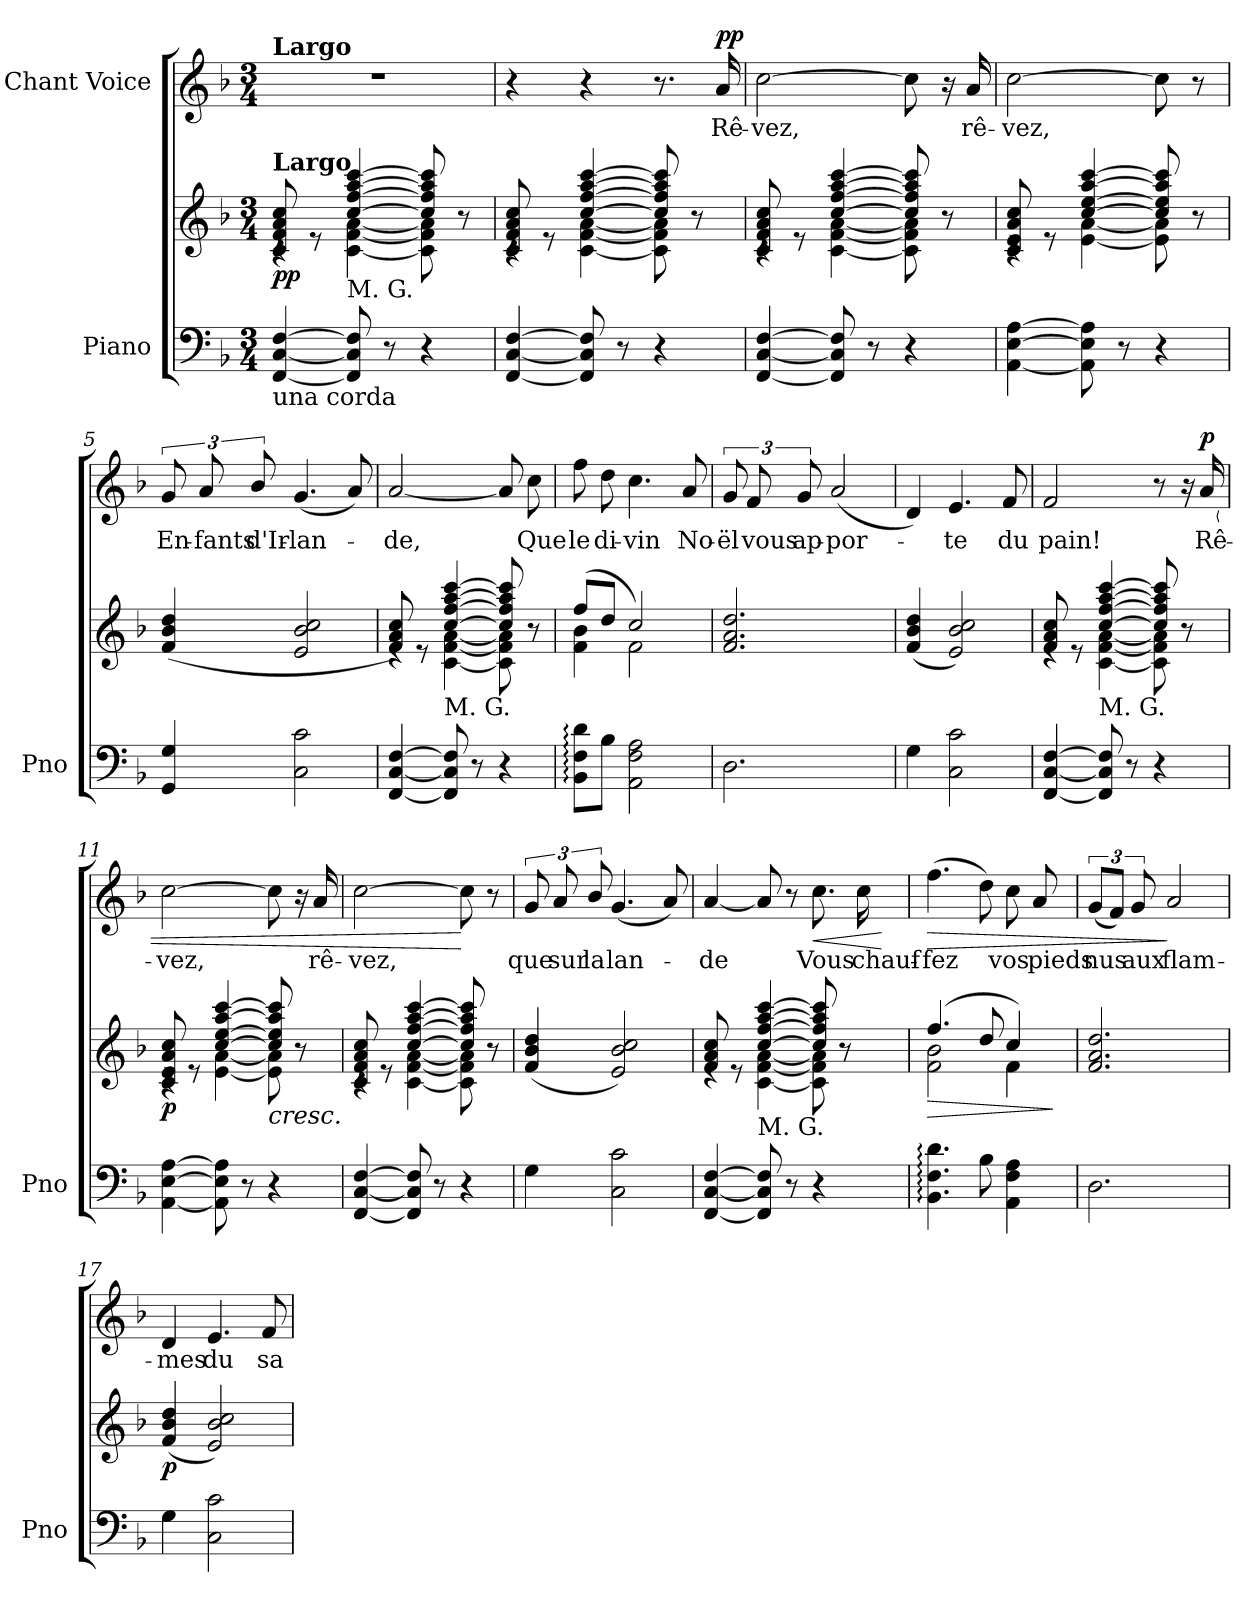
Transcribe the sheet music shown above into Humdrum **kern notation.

**kern	**kern	**dynam	**kern	**text	**dynam
*part2	*part2	*part2	*part1	*part1	*part1
*staff3	*staff2	*staff2/3	*staff1	*staff1	*staff1
*I"Piano	*	*	*I"Chant Voice	*	*
*I'Pno	*	*	*	*	*
*clefF4	*clefG2	*	*clefG2	*	*
*k[b-]	*k[b-]	*	*k[b-]	*	*
*M3/4	*M3/4	*	*M3/4	*	*
=1	=1	=1	=1	=1	=1
*	*^	*	*	*	*
!	!	!	!	!LO:TX:a:B:t=Largo	!	!
!	!LO:TX:a:B:t=Largo	!	!	!	!	!
!LO:TX:b:t=una corda	!	!	!	!	!	!
!	!	!	!LO:DY:b	!	!	!
[4FF/ [4C/ [4F/	8c/ 8f/ 8a/ 8cc/	4rc	pp	2.r	.	.
.	8re	.	.	.	.	.
!	!LO:TX:b:t=M. G.	!	!	!	!	!
8FF/] 8C/] 8F/]	[4cc/ [4ff/ [4aa/ [4ccc/	[4c\ [4f\ [4a\	.	.	.	.
8r	.	.	.	.	.	.
4r	8cc/] 8ff/] 8aa/] 8ccc/]	8c\] 8f\] 8a\]	.	.	.	.
.	8r	8ryy	.	.	.	.
=2	=2	=2	=2	=2	=2	=2
[4FF/ [4C/ [4F/	8c/ 8f/ 8a/ 8cc/	4rc	.	4r	.	.
.	8re	.	.	.	.	.
8FF/] 8C/] 8F/]	[4cc/ [4ff/ [4aa/ [4ccc/	[4c\ [4f\ [4a\	.	4r	.	.
8r	.	.	.	.	.	.
4r	8cc/] 8ff/] 8aa/] 8ccc/]	8c\] 8f\] 8a\]	.	8.r	.	.
.	8r	8ryy	.	.	.	.
!	!	!	!	!	!LO:LY:b	!LO:DY:a
.	.	.	.	16a/	Rê-	pp
=3	=3	=3	=3	=3	=3	=3
!	!	!	!	!	!LO:LY:b	!
[4FF/ [4C/ [4F/	8c/ 8f/ 8a/ 8cc/	4rc	.	[2cc\	-vez,	.
.	8re	.	.	.	.	.
8FF/] 8C/] 8F/]	[4cc/ [4ff/ [4aa/ [4ccc/	[4c\ [4f\ [4a\	.	.	.	.
8r	.	.	.	.	.	.
4r	8cc/] 8ff/] 8aa/] 8ccc/]	8c\] 8f\] 8a\]	.	8cc\]	.	.
.	8r	8ryy	.	16r	.	.
!	!	!	!	!	!LO:LY:b	!
.	.	.	.	16a/	rê-	.
=4	=4	=4	=4	=4	=4	=4
!	!	!	!	!	!LO:LY:b	!
[4AA\ [4E\ [4A\	8c/ 8e/ 8a/ 8cc/	4rc	.	[2cc\	-vez,	.
.	8re	.	.	.	.	.
8AA\] 8E\] 8A\]	[4cc/ [4ee/ [4aa/ [4ccc/	[4e\ [4a\	.	.	.	.
8r	.	.	.	.	.	.
4r	8cc/] 8ee/] 8aa/] 8ccc/]	8e\] 8a\]	.	8cc\]	.	.
.	8r	8ryy	.	8r	.	.
!!LO:LB:g=z
=5	=5	=5	=5	=5	=5	=5
!	!	!	!	!	!LO:LY:b	!
*	*v	*v	*	*	*	*
4GG/ 4G/	(>4f/ 4b-/ 4dd/	.	12g/	En-	.
!	!	!	!	!LO:LY:b	!
.	.	.	12a/	-fants	.
!	!	!	!	!LO:LY:b	!
.	.	.	12b-/	d'Ir-	.
!	!	!	!	!LO:LY:b	!
2C\ 2c\	2e/ 2b-/ 2cc/	.	(<4.g/	-lan-	.
.	.	.	8a/)	.	.
=6	=6	=6	=6	=6	=6
*	*^	*	*	*	*
!	!	!	!	!	!LO:LY:b	!
[4FF/ [4C/ [4F/	8f/ 8a/ 8cc/)	4re	.	[2a/	-de,	.
.	8re	.	.	.	.	.
!	!LO:TX:b:t=M. G.	!	!	!	!	!
8FF/] 8C/] 8F/]	[4cc/ [4ff/ [4aa/ [4ccc/	[4c\ [4f\ [4a\	.	.	.	.
8r	.	.	.	.	.	.
4r	8cc/] 8ff/] 8aa/] 8ccc/]	8c\] 8f\] 8a\]	.	8a/]	.	.
!	!	!	!	!	!LO:LY:b	!
.	8r	8ryy	.	8cc\	Que	.
=7	=7	=7	=7	=7	=7	=7
!	!	!	!	!	!LO:LY:b	!
8BB-\: 8F\: 8d\:L	(>8ff/L	4f\: 4b-\:	.	8ff\	le	.
!	!	!	!	!	!LO:LY:b	!
8B-\J	8dd/J	.	.	8dd\	di-	.
!	!	!	!	!	!LO:LY:b	!
2AA\ 2F\ 2A\	2cc/)	2f\	.	4.cc\	-vin	.
!	!	!	!	!	!LO:LY:b	!
.	.	.	.	8a/	No-	.
*	*v	*v	*	*	*	*
=8	=8	=8	=8	=8	=8
!	!	!	!	!LO:LY:b	!
2.D\	2.f/ 2.a/ 2.dd/	.	12g/	-ël	.
!	!	!	!	!LO:LY:b	!
.	.	.	12f/	vous	.
!	!	!	!	!LO:LY:b	!
.	.	.	12g/	ap-	.
!	!	!	!	!LO:LY:b	!
.	.	.	(<2a/	-por-	.
!!LO:LB:g=z
=9	=9	=9	=9	=9	=9
4G\	(>4f/ 4b-/ 4dd/	.	4d/)	.	.
!	!	!	!	!LO:LY:b	!
2C\ 2c\	2e/ 2b-/ 2cc/)	.	4.e/	-te	.
!	!	!	!	!LO:LY:b	!
.	.	.	8f/	du	.
=10	=10	=10	=10	=10	=10
*	*^	*	*	*	*
!	!	!	!	!	!LO:LY:b	!
[4FF/ [4C/ [4F/	8f/ 8a/ 8cc/	4re	.	2f/	pain!	.
.	8re	.	.	.	.	.
!	!LO:TX:b:t=M. G.	!	!	!	!	!
8FF/] 8C/] 8F/]	[4cc/ [4ff/ [4aa/ [4ccc/	[4c\ [4f\ [4a\	.	.	.	.
8r	.	.	.	.	.	.
4r	8cc/] 8ff/] 8aa/] 8ccc/]	8c\] 8f\] 8a\]	.	8r	.	.
.	8r	8ryy	.	16r	.	.
!	!	!	!	!	!LO:LY:b	!LO:HP:b
!	!	!	!	!	!	!LO:DY:n=1:a
.	.	.	.	16a/	Rê-	< p
=11	=11	=11	=11	=11	=11	=11
!	!	!	!LO:DY:b	!	!LO:LY:b	!
[4AA\ [4E\ [4A\	8c/ 8e/ 8a/ 8cc/	4rc	p	[2cc\	-vez,	.
.	8re	.	.	.	.	.
8AA\] 8E\] 8A\]	[4cc/ [4ee/ [4aa/ [4ccc/	[4e\ [4a\	.	.	.	.
8r	.	.	.	.	.	.
!	!LO:TX:b:i:t=cresc.	!	!	!	!	!
4r	8cc/] 8ee/] 8aa/] 8ccc/]	8e\] 8a\]	.	8cc\]	.	.
.	8r	8ryy	.	16r	.	.
!	!	!	!	!	!LO:LY:b	!
.	.	.	.	16a/	rê-	.
=12	=12	=12	=12	=12	=12	=12
!	!	!	!	!	!LO:LY:b	!
[4FF/ [4C/ [4F/	8c/ 8f/ 8a/ 8cc/	4rc	.	[2cc\	-vez,	.
.	8re	.	.	.	.	.
8FF/] 8C/] 8F/]	[4cc/ [4ff/ [4aa/ [4ccc/	[4c\ [4f\ [4a\	.	.	.	.
8r	.	.	.	.	.	.
4r	8cc/] 8ff/] 8aa/] 8ccc/]	8c\] 8f\] 8a\]	.	8cc\]	.	[
.	8r	8ryy	.	8r	.	.
!!LO:PB:g=z
=13	=13	=13	=13	=13	=13	=13
!	!	!	!	!	!LO:LY:b	!
*	*v	*v	*	*	*	*
4G\	(>4f/ 4b-/ 4dd/	.	12g/	que	.
!	!	!	!	!LO:LY:b	!
.	.	.	12a/	sur	.
!	!	!	!	!LO:LY:b	!
.	.	.	12b-/	la	.
!	!	!	!	!LO:LY:b	!
2C\ 2c\	2e/ 2b-/ 2cc/)	.	(<4.g/	lan-	.
.	.	.	8a/)	.	.
=14	=14	=14	=14	=14	=14
*	*^	*	*	*	*
!	!	!	!	!	!LO:LY:b	!
[4FF/ [4C/ [4F/	8f/ 8a/ 8cc/	4re	.	[4a/	-de	.
.	8re	.	.	.	.	.
!	!LO:TX:b:t=M. G.	!	!	!	!	!
8FF/] 8C/] 8F/]	[4cc/ [4ff/ [4aa/ [4ccc/	[4c\ [4f\ [4a\	.	8a/]	.	.
8r	.	.	.	8r	.	.
!	!	!	!	!	!LO:LY:b	!LO:HP:b
4r	8cc/] 8ff/] 8aa/] 8ccc/]	8c\] 8f\] 8a\]	.	8.cc\	Vous	<
.	8r	8ryy	.	.	.	.
!	!	!	!	!	!LO:LY:b	!
.	.	.	.	16cc\	chauf-	.
*	*v	*v	*	*	*	*
.	.	.	.	.	[
=15	=15	=15	=15	=15	=15
!	!	!LO:HP:b	!	!LO:LY:b	!LO:HP:b
*	*^	*	*	*	*
4.BB-\: 4.F\: 4.d\:	(>4.ff/	2f\ 2b-\	>	(>4.ff\	-fez	>
8B-\	8dd/	.	.	8dd\)	.	.
!	!	!	!	!	!LO:LY:b	!
4AA\ 4F\ 4A\	4cc/)	4f\	.	8cc\	vos	.
!	!	!	!	!	!LO:LY:b	!
.	.	.	.	8a/	pieds	.
*	*v	*v	*	*	*	*
.	.	]	.	.	.
=16	=16	=16	=16	=16	=16
!	!	!	!	!LO:LY:b	!
2.D\	2.f/ 2.a/ 2.dd/	.	(<12g/L	nus	.
.	.	.	12f/J)	.	.
!	!	!	!	!LO:LY:b	!
.	.	.	12g/	aux	.
!	!	!	!	!LO:LY:b	!
.	.	.	2a/	flam-	]
=17	=17	=17	=17	=17	=17
!	!	!LO:DY:b	!	!LO:LY:b	!
4G\	(>4f/ 4b-/ 4dd/	p	4d/	-mes	.
!	!	!	!	!LO:LY:b	!
2C\ 2c\	2e/ 2b-/ 2cc/)	.	4.e/	du	.
!	!	!	!	!LO:LY:b	!
.	.	.	8f/	sa-	.
=	=	=	=	=	=
*-	*-	*-	*-	*-	*-
